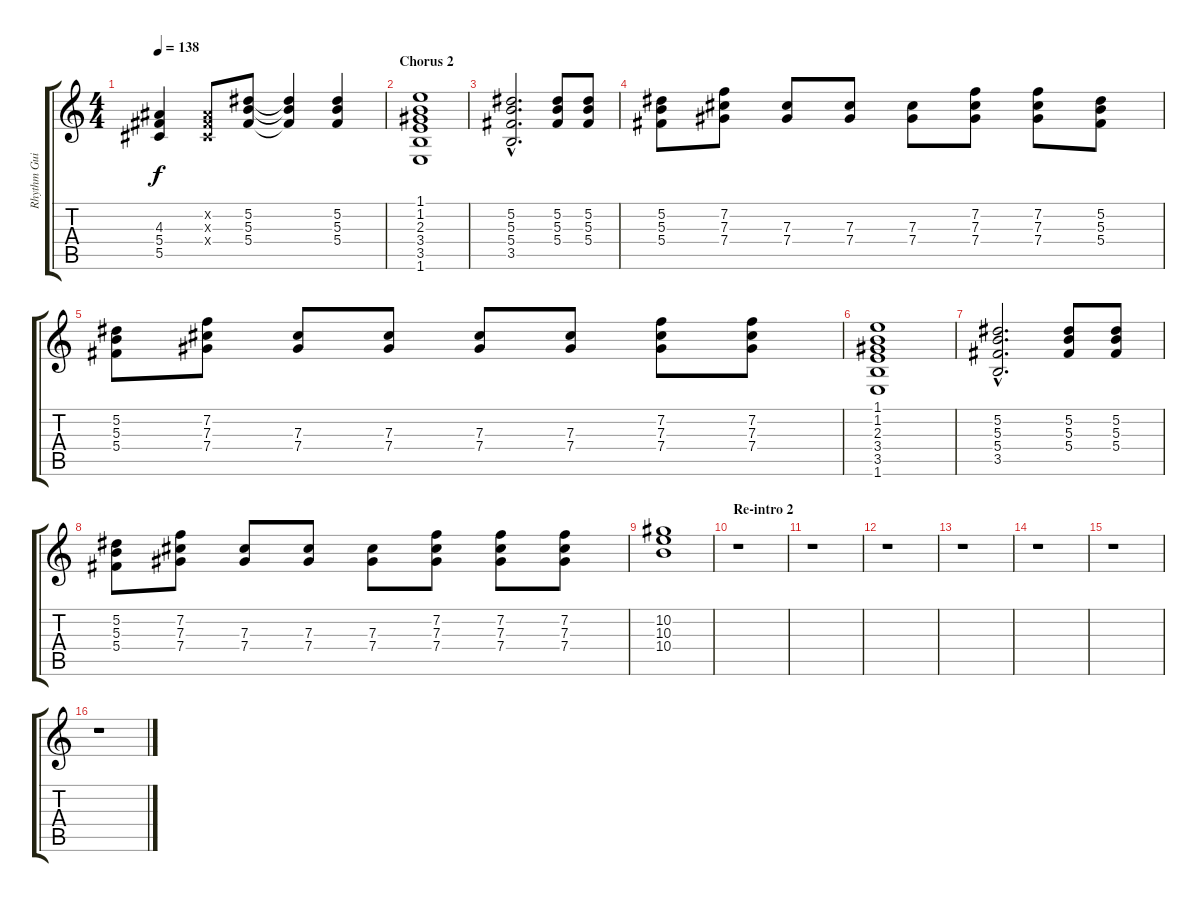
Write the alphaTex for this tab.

\track ("Rhythm Guitar 2" "Rhythm Gui") {instrument distortionguitar}
\staff {score tabs}
\tuning (Eb4 Bb3 Gb3 Db3 Ab2 Eb2) {hide}
\ts (4 4)
\tempo 138
\clef g2
\ks c
(4.3 5.4 5.5).4{dy f} (0.2{x} 0.3{x} 0.4{x}).8 (5.2 5.3 5.4).8 (5.2{t} 5.3{t} 5.4{t}).4 (5.2 5.3 5.4).4 |
\section ("" "Chorus 2")
(1.1 1.2 2.3 3.4 3.5 1.6).1 |
(5.2{hac} 5.3{hac} 5.4{hac} 3.5{hac}).2{d} (5.2 5.3 5.4).8 (5.2 5.3 5.4).8 |
(5.2 5.3 5.4).8 (7.2 7.3 7.4).8 (7.3 7.4).8 (7.3 7.4).8 (7.3 7.4).8 (7.2 7.3 7.4).8 (7.2 7.3 7.4).8 (5.2 5.3 5.4).8 |
(5.2 5.3 5.4).8 (7.2 7.3 7.4).8 (7.3 7.4).8 (7.3 7.4).8 (7.3 7.4).8 (7.3 7.4).8 (7.2 7.3 7.4).8 (7.2 7.3 7.4).8 |
(1.1 1.2 2.3 3.4 3.5 1.6).1 |
(5.2{hac} 5.3{hac} 5.4{hac} 3.5{hac}).2{d} (5.2 5.3 5.4).8 (5.2 5.3 5.4).8 |
(5.2 5.3 5.4).8 (7.2 7.3 7.4).8 (7.3 7.4).8 (7.3 7.4).8 (7.3 7.4).8 (7.2 7.3 7.4).8 (7.2 7.3 7.4).8 (7.2 7.3 7.4).8 |
(10.2 10.3 10.4).1 |
\section ("" "Re-intro 2")
r.1 |
r.1 |
r.1 |
r.1 |
r.1 |
r.1 |
r.1
